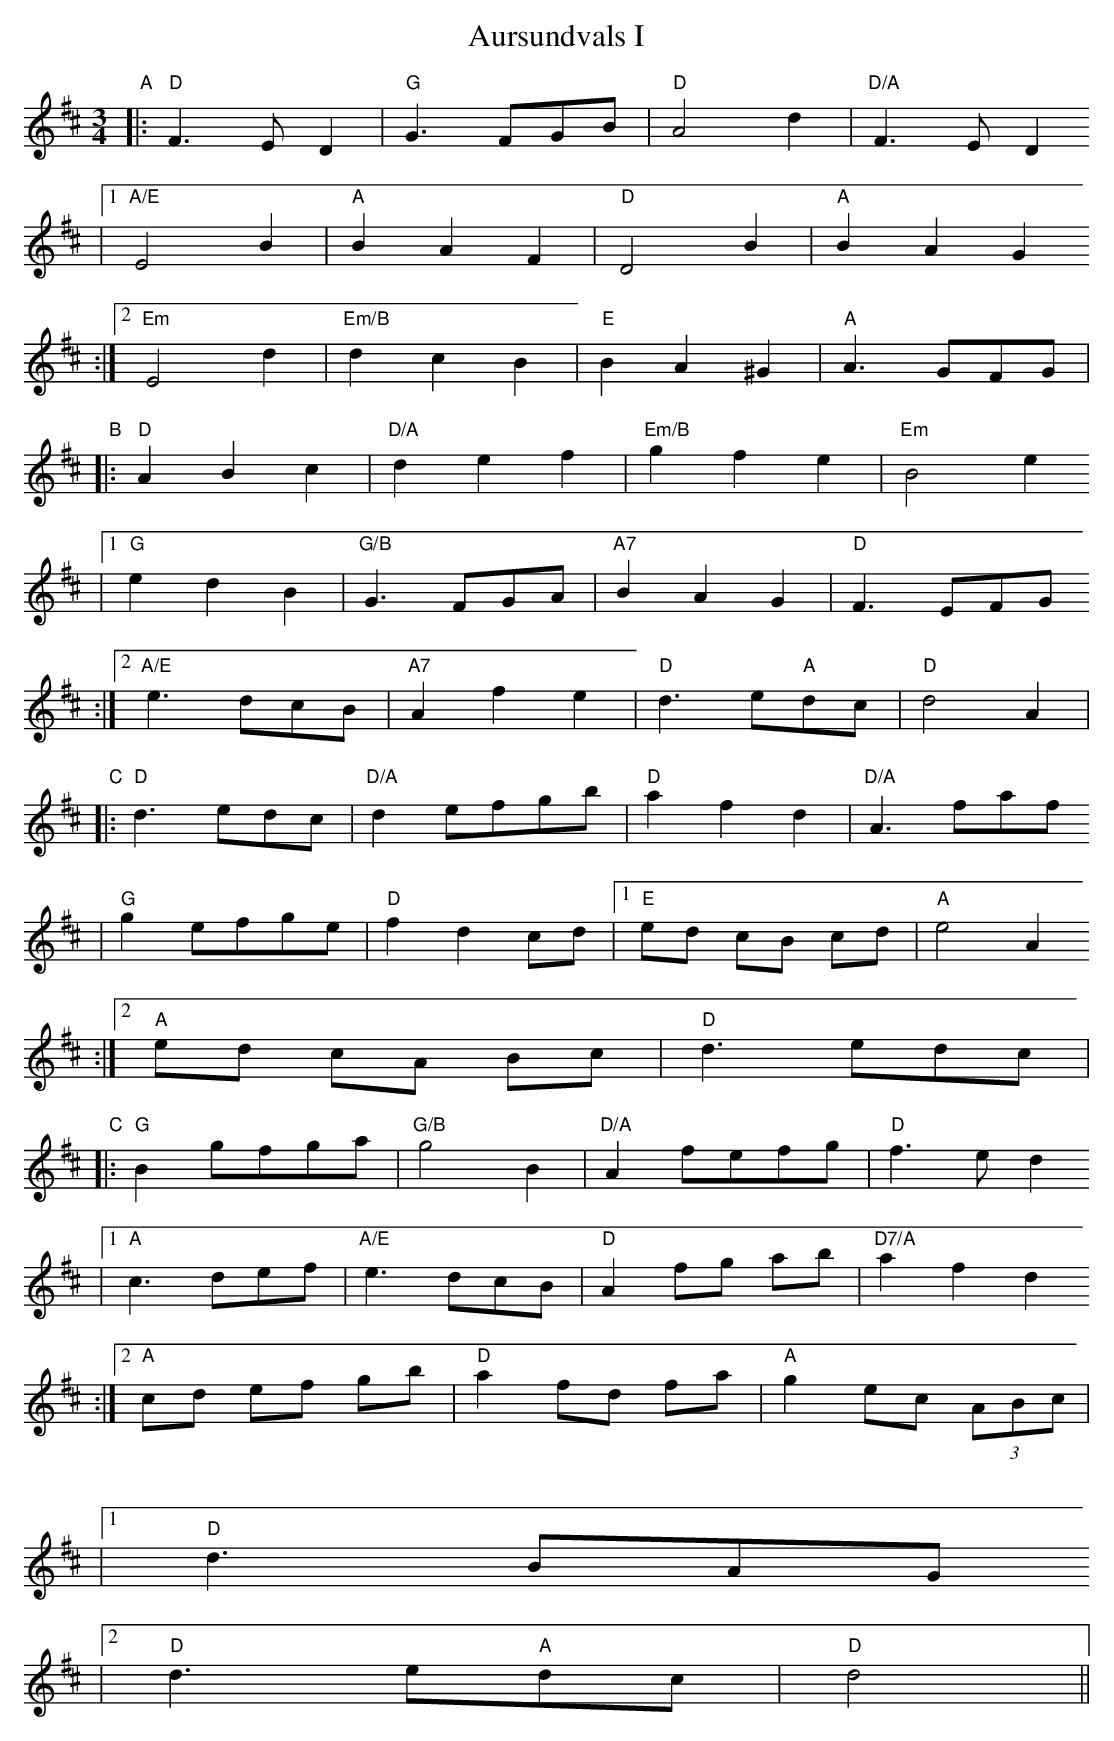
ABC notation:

X:1
T:Aursundvals I
M:3/4
L:1/8
K:D
"A"\
|: "D"F3 E D2 | "G"G3 FGB | "D"A4 d2 | "D/A"F3 E D2
 |[1 "A/E"E4 B2 | "A"B2 A2 F2 | "D"D4 B2 | "A"B2 A2 G2
:|[2 "Em"E4 d2 | "Em/B"d2 c2 B2 | "E"B2 A2 ^G2 | "A"A3 GFG |
"B"\
|: "D"A2 B2 c2 | "D/A"d2 e2 f2 | "Em/B"g2 f2 e2 | "Em"B4 e2
 |[1 "G"e2 d2 B2 | "G/B"G3 FGA | "A7"B2 A2 G2 | "D"F3 EFG
:|[2 "A/E"e3 dcB | "A7"A2 f2 e2 | "D"d3 e"A"dc | "D"d4 A2 |
"C"\
|:  "D"d3 edc | "D/A"d2 efgb | "D"a2 f2 d2 | "D/A"A3 faf
|  "G"g2 efge | "D"f2 d2 cd |[1 "E"ed cB cd | "A"e4 A2
                           :|[2 "A"ed cA Bc | "D"d3 edc |
"C"\
|: "G"B2 gfga | "G/B"g4 B2 | "D/A"A2 fefg | "D"f3 e d2
 |[1 "A"c3 def | "A/E"e3 dcB | "D"A2 fg ab | "D7/A"a2 f2 d2
:|[2 "A"cd ef gb | "D"a2 fd fa | "A"g2 ec (3ABc |
|[1 "D"d3 BAG
|[2 "D"d3e"A"dc | "D"d4  ||
